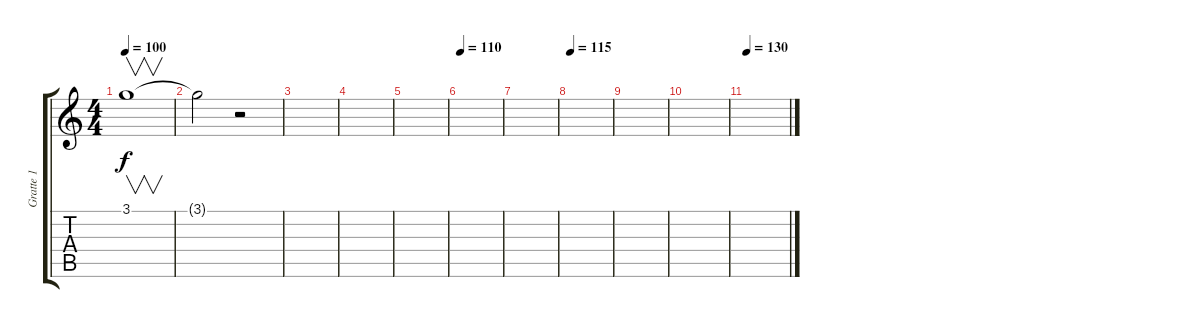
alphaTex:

\track ("Gratte 1" "Gratte 1") {instrument overdrivenguitar}
\staff {score tabs}
\tuning (E4 B3 G3 D3 A2 E2) {hide}
\ts (4 4)
\tempo 100
\clef g2
\ks c
3.1.1{v dy f} |
3.1{t}.2 r.2{volume 9} |
|
|
|
\tempo 110
|
|
\tempo 115
|
|
|
\tempo 130
